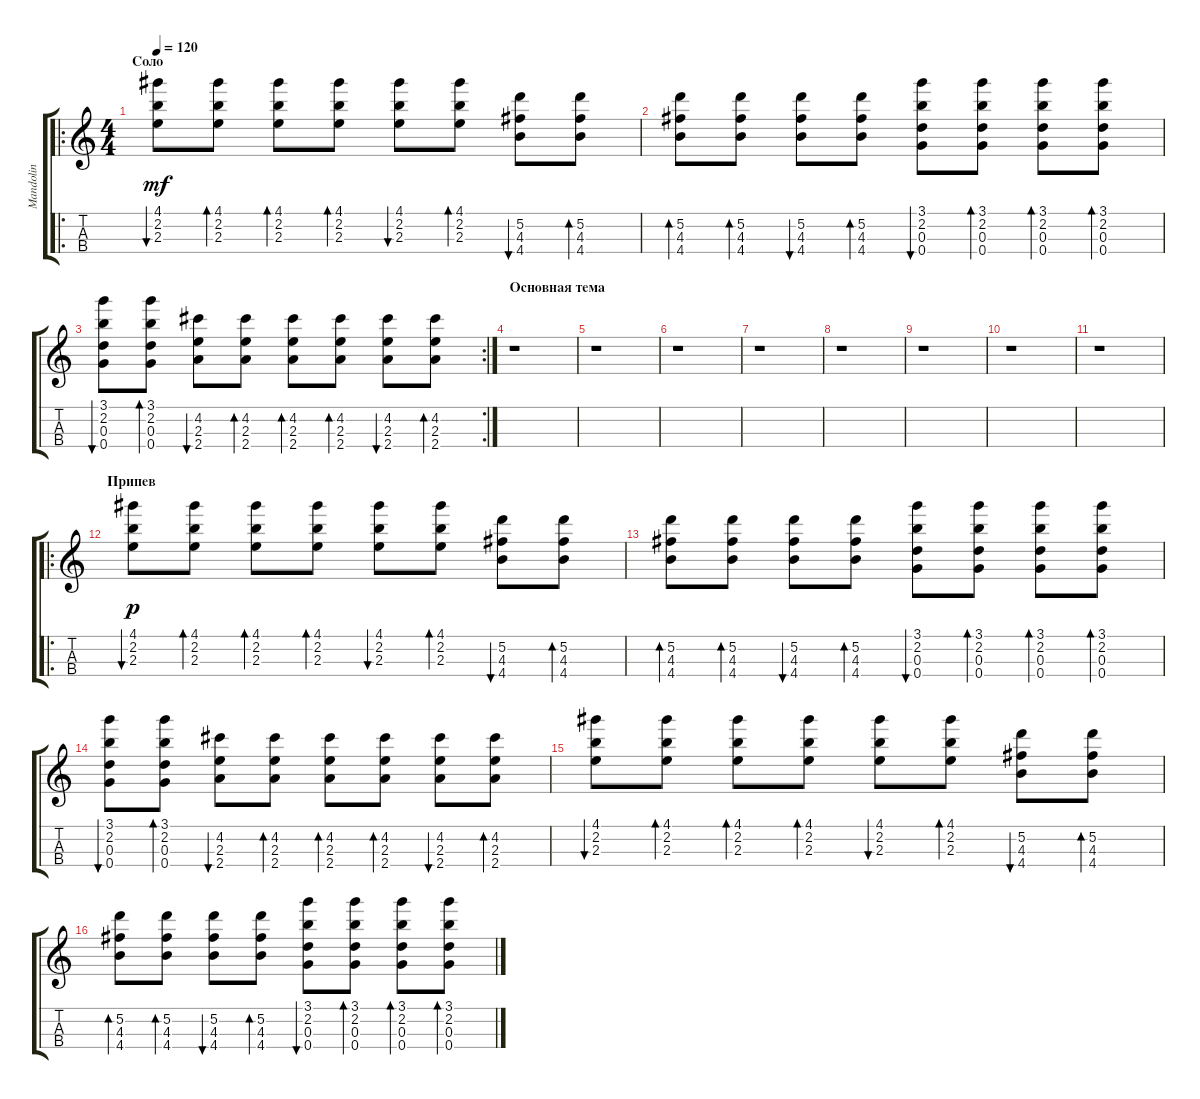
\track ("Mandolin" "Mandolin") {instrument acousticguitarsteel}
\staff {score tabs}
\tuning (E5 A4 D4 G3) {hide}
\ro
\ts (4 4)
\section ("" "Соло")
\tempo 120
\clef g2
\ks c
(4.1 2.2 2.3).8{bu 240 dy mf} (4.1 2.2 2.3).8{bd 240} (4.1 2.2 2.3).8{bd 240} (4.1 2.2 2.3).8{bd 240} (4.1 2.2 2.3).8{bu 240} (4.1 2.2 2.3).8{bd 240} (5.2 4.3 4.4).8{bu 240} (5.2 4.3 4.4).8{bd 240} |
(5.2 4.3 4.4).8{bd 240} (5.2 4.3 4.4).8{bd 240} (5.2 4.3 4.4).8{bu 240} (5.2 4.3 4.4).8{bd 240} (3.1 2.2 0.3 0.4).8{bu 240} (3.1 2.2 0.3 0.4).8{bd 240} (3.1 2.2 0.3 0.4).8{bd 240} (3.1 2.2 0.3 0.4).8{bd 240} |
\rc 2
(3.1 2.2 0.3 0.4).8{bu 240} (3.1 2.2 0.3 0.4).8{bd 240} (4.2 2.3 2.4).8{bu 240} (4.2 2.3 2.4).8{bd 240} (4.2 2.3 2.4).8{bd 240} (4.2 2.3 2.4).8{bd 240} (4.2 2.3 2.4).8{bu 240} (4.2 2.3 2.4).8{bd 240} |
\section ("" "Основная тема")
r.1 |
r.1 |
r.1 |
r.1 |
r.1 |
r.1 |
r.1 |
r.1 |
\ro
\section ("" "Припев")
(4.1 2.2 2.3).8{bu 240 dy p} (4.1 2.2 2.3).8{bd 240} (4.1 2.2 2.3).8{bd 240} (4.1 2.2 2.3).8{bd 240} (4.1 2.2 2.3).8{bu 240} (4.1 2.2 2.3).8{bd 240} (5.2 4.3 4.4).8{bu 240} (5.2 4.3 4.4).8{bd 240} |
(5.2 4.3 4.4).8{bd 240} (5.2 4.3 4.4).8{bd 240} (5.2 4.3 4.4).8{bu 240} (5.2 4.3 4.4).8{bd 240} (3.1 2.2 0.3 0.4).8{bu 240} (3.1 2.2 0.3 0.4).8{bd 240} (3.1 2.2 0.3 0.4).8{bd 240} (3.1 2.2 0.3 0.4).8{bd 240} |
(3.1 2.2 0.3 0.4).8{bu 240} (3.1 2.2 0.3 0.4).8{bd 240} (4.2 2.3 2.4).8{bu 240} (4.2 2.3 2.4).8{bd 240} (4.2 2.3 2.4).8{bd 240} (4.2 2.3 2.4).8{bd 240} (4.2 2.3 2.4).8{bu 240} (4.2 2.3 2.4).8{bd 240} |
(4.1 2.2 2.3).8{bu 240} (4.1 2.2 2.3).8{bd 240} (4.1 2.2 2.3).8{bd 240} (4.1 2.2 2.3).8{bd 240} (4.1 2.2 2.3).8{bu 240} (4.1 2.2 2.3).8{bd 240} (5.2 4.3 4.4).8{bu 240} (5.2 4.3 4.4).8{bd 240} |
(5.2 4.3 4.4).8{bd 240} (5.2 4.3 4.4).8{bd 240} (5.2 4.3 4.4).8{bu 240} (5.2 4.3 4.4).8{bd 240} (3.1 2.2 0.3 0.4).8{bu 240} (3.1 2.2 0.3 0.4).8{bd 240} (3.1 2.2 0.3 0.4).8{bd 240} (3.1 2.2 0.3 0.4).8{bd 240}
